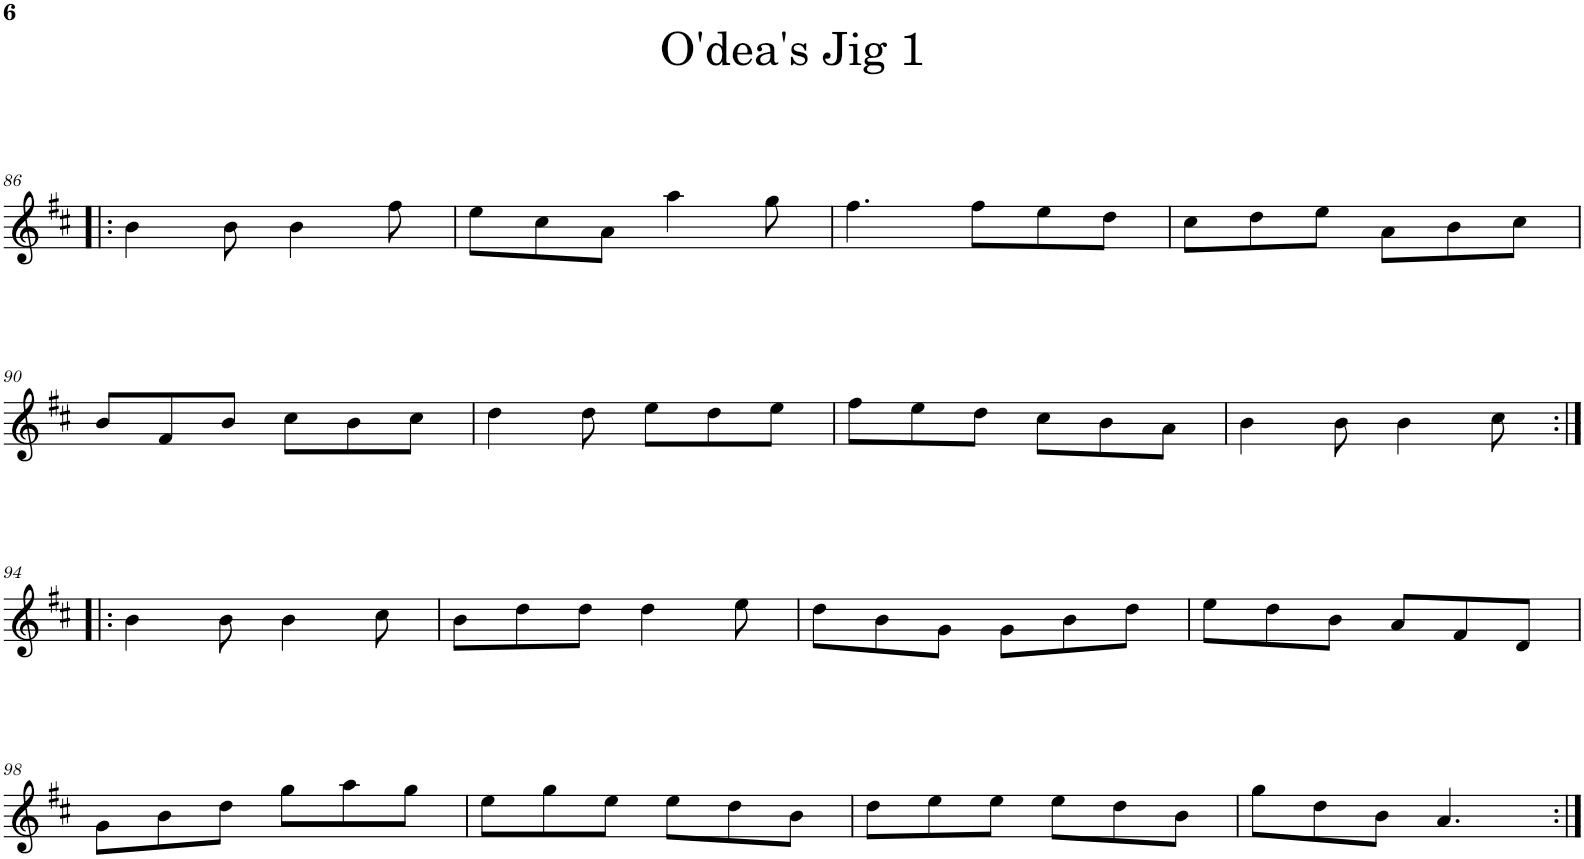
**kern
*part1
*staff1
*I"Violin
*I'Vln.
!!LO:PB:g=z
*clefG2
*k[f#c#]
*M6/8
=86!|:
4b\
8b\
4b\
8ff#\
=87
8ee\L
8cc#\
8a\J
4aa\
8gg\
=88
4.ff#\
8ff#\L
8ee\
8dd\J
=89
8cc#\L
8dd\
8ee\J
8a\L
8b\
8cc#\J
!!LO:LB:g=z
=90
8b/L
8f#/
8b/J
8cc#\L
8b\
8cc#\J
=91
4dd\
8dd\
8ee\L
8dd\
8ee\J
=92
8ff#\L
8ee\
8dd\J
8cc#\L
8b\
8a\J
=93
4b\
8b\
4b\
8cc#\
!!LO:LB:g=z
=94:|!|:
4b\
8b\
4b\
8cc#\
=95
8b\L
8dd\
8dd\J
4dd\
8ee\
=96
8dd\L
8b\
8g\J
8g\L
8b\
8dd\J
=97
8ee\L
8dd\
8b\J
8a/L
8f#/
8d/J
!!LO:LB:g=z
=98
8g\L
8b\
8dd\J
8gg\L
8aa\
8gg\J
=99
8ee\L
8gg\
8ee\J
8ee\L
8dd\
8b\J
=100
8dd\L
8ee\
8ee\J
8ee\L
8dd\
8b\J
=101
8gg\L
8dd\
8b\J
4.a/
=:|!
*-
